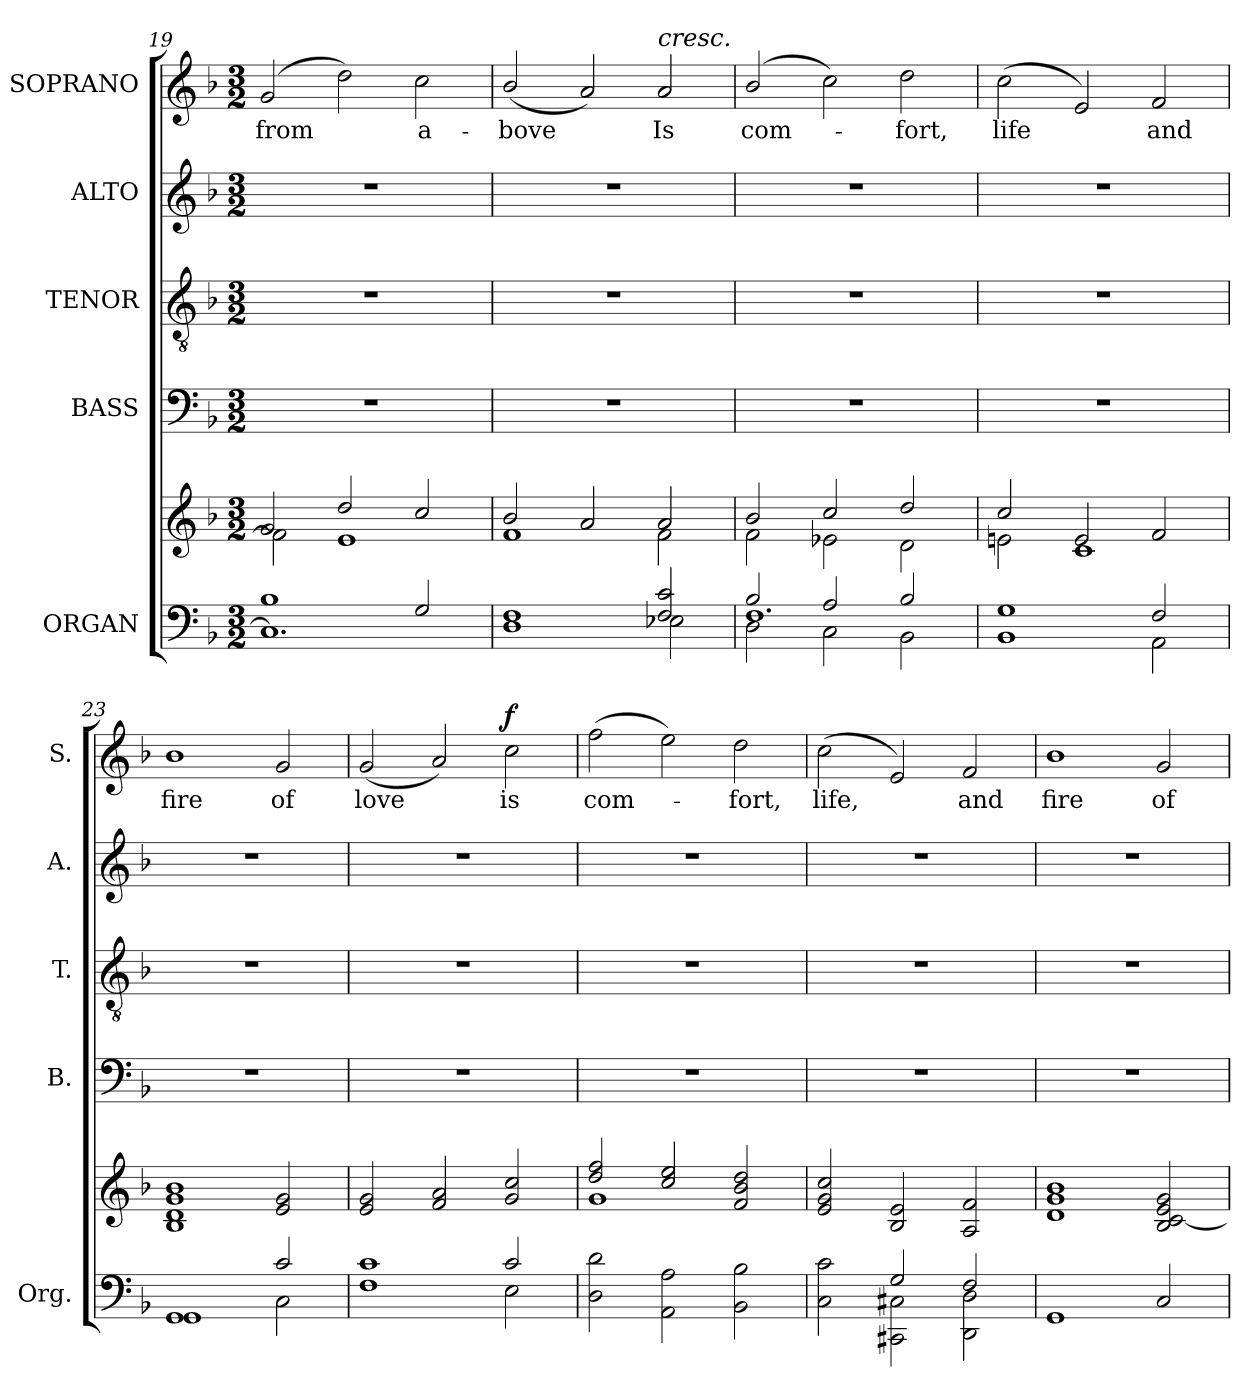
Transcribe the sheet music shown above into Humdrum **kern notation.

**kern	**kern	**kern	**kern	**kern	**kern	**text	**dynam
*part5	*part5	*part4	*part3	*part2	*part1	*part1	*part1
*staff6	*staff5	*staff4	*staff3	*staff2	*staff1	*staff1	*staff1
*I"ORGAN	*	*I"BASS	*I"TENOR	*I"ALTO	*I"SOPRANO	*	*
*I'Org.	*	*I'B.	*I'T.	*I'A.	*I'S.	*	*
*clefF4	*clefG2	*clefF4	*clefGv2	*clefG2	*clefG2	*	*
*	*	*	*ITrd7c12	*	*	*	*
*k[b-]	*k[b-]	*k[b-]	*k[b-]	*k[b-]	*k[b-]	*	*
*F:	*F:	*F:	*F:	*F:	*F:	*	*
*M3/2	*M3/2	*M3/2	*M3/2	*M3/2	*M3/2	*	*
=19	=19	=19	=19	=19	=19	=19	=19
*^	*^	*	*	*	*	*	*
!	!	!	!	!LO:N:vis=1	!LO:N:vis=1	!LO:N:vis=1	!	!	!
!	!	!	!	!	!	!	!	!LO:LY:b:color=#000000	!
1B-i	1.Ci]	2gi/	2fi\]	1.r	1.r	1.r	(2gi/	from	.
.	.	2ddi/	1ei	.	.	.	2ddi\)	.	.
!	!	!	!	!	!	!	!	!LO:LY:b:color=#000000	!
2Gi/	.	2cci/	.	.	.	.	2cci\	a-	.
!!LO:LB:g=z
=20	=20	=20	=20	=20	=20	=20	=20	=20	=20
!	!	!	!	!LO:N:vis=1	!LO:N:vis=1	!LO:N:vis=1	!	!	!
!	!	!	!	!	!	!	!	!LO:LY:b:color=#000000	!
1Fi	1Di	2b-i/	1fi	1.r	1.r	1.r	(2b-i/	-bove	.
.	.	2ai/	.	.	.	.	2ai/)	.	.
!	!	!	!	!	!	!	!LO:TX:a:i:t=cresc.	!	!
!	!	!	!	!	!	!	!	!LO:LY:b:color=#000000	!
2Fi/ 2ci	2E-Xi\	2ai/	2fi\	.	.	.	2ai/	Is	.
=21	=21	=21	=21	=21	=21	=21	=21	=21	=21
*	*^	*	*	*	*	*	*	*	*
!	!	!	!	!	!LO:N:vis=1	!LO:N:vis=1	!LO:N:vis=1	!	!	!
!	!	!	!	!	!	!	!	!	!LO:LY:b:color=#000000	!
2B-i/	2Di\	1.Fi	2b-i/	2fi\	1.r	1.r	1.r	(2b-i/	com-	.
2Ai/	2Ci\	.	2cci/	2e-Xi\	.	.	.	2cci\)	.	.
!	!	!	!	!	!	!	!	!	!LO:LY:b:color=#000000	!
2B-i/	2BB-i\	.	2ddi/	2di\	.	.	.	2ddi\	-fort,	.
*	*v	*v	*	*	*	*	*	*	*	*
=22	=22	=22	=22	=22	=22	=22	=22	=22	=22
!	!	!	!	!LO:N:vis=1	!LO:N:vis=1	!LO:N:vis=1	!	!	!
!	!	!	!	!	!	!	!	!LO:LY:b:color=#000000	!
1Gi	1BB-i	2cci/	2eni\	1.r	1.r	1.r	(2cci\	life	.
.	.	2ei/	1ci	.	.	.	2ei/)	.	.
!	!	!	!	!	!	!	!	!LO:LY:b:color=#000000	!
2Fi/	2AAi\	2fi/	.	.	.	.	2fi/	and	.
*	*	*v	*v	*	*	*	*	*	*
=23	=23	=23	=23	=23	=23	=23	=23	=23
!	!	!	!LO:N:vis=1	!LO:N:vis=1	!LO:N:vis=1	!	!	!
!	!	!	!	!	!	!	!LO:LY:b:color=#000000	!
1GGi	1GGi	1B-i 1di 1gi 1b-i	1.r	1.r	1.r	1b-i	fire	.
!	!	!	!	!	!	!	!LO:LY:b:color=#000000	!
2ci/	2Ci\	2ei/ 2gi	.	.	.	2gi/	of	.
=24	=24	=24	=24	=24	=24	=24	=24	=24
!	!	!	!LO:N:vis=1	!LO:N:vis=1	!LO:N:vis=1	!	!	!
!	!	!	!	!	!	!	!LO:LY:b:color=#000000	!
1ci	1Fi	2ei/ 2gi	1.r	1.r	1.r	(2gi/	love	.
.	.	2fi/ 2ai	.	.	.	2ai/)	.	.
!	!	!	!	!	!	!	!LO:LY:b:color=#000000	!
2ci/	2Ei\	2gi/ 2cci	.	.	.	2cci\	is	f
=25	=25	=25	=25	=25	=25	=25	=25	=25
*	*	*^	*	*	*	*	*	*
!	!	!	!	!LO:N:vis=1	!LO:N:vis=1	!LO:N:vis=1	!	!	!
!	!	!	!	!	!	!	!	!LO:LY:b:color=#000000	!
2Di\ 2di	2ryy	2ddi/ 2ffi	1gi	1.r	1.r	1.r	(2ffi\	com-	.
2AAi\ 2Ai	2ryy	2cci/ 2eei	.	.	.	.	2eei\)	.	.
!	!	!	!	!	!	!	!	!LO:LY:b:color=#000000	!
2BB-i\ 2B-i	2ryy	2fi/ 2b-i 2ddi	2ryy	.	.	.	2ddi\	-fort,	.
!!LO:LB:g=z
=26	=26	=26	=26	=26	=26	=26	=26	=26	=26
!	!	!	!	!LO:N:vis=1	!LO:N:vis=1	!LO:N:vis=1	!	!	!
*	*	*v	*v	*	*	*	*	*	*
*	*	*^	*	*	*	*	*	*
!	!	!	!	!	!	!	!	!LO:LY:b:color=#000000	!
*	*	*v	*v	*	*	*	*	*	*
2Ci\ 2ci	2ryy	2ei/ 2gi 2cci	1.r	1.r	1.r	(2cci\	life,	.
2Gi/	2CC#Xi\ 2C#Xi	2B-i/ 2ei	.	.	.	2ei/)	.	.
!	!	!	!	!	!	!	!LO:LY:b:color=#000000	!
2Fi/	2DDi\ 2Di	2Ai/ 2fi	.	.	.	2fi/	and	.
=27	=27	=27	=27	=27	=27	=27	=27	=27
!	!	!	!LO:N:vis=1	!LO:N:vis=1	!LO:N:vis=1	!	!	!
*v	*v	*	*	*	*	*	*	*
*^	*	*	*	*	*	*	*
!	!	!	!	!	!	!	!LO:LY:b:color=#000000	!
*v	*v	*	*	*	*	*	*	*
1GGi	1di 1gi 1b-i	1.r	1.r	1.r	1b-i	fire	.
!	!	!	!	!	!	!LO:LY:b:color=#000000	!
2Ci/	2B-i/ [2ci 2ei 2gi	.	.	.	2gi/	of	.
=	=	=	=	=	=	=	=
*-	*-	*-	*-	*-	*-	*-	*-
